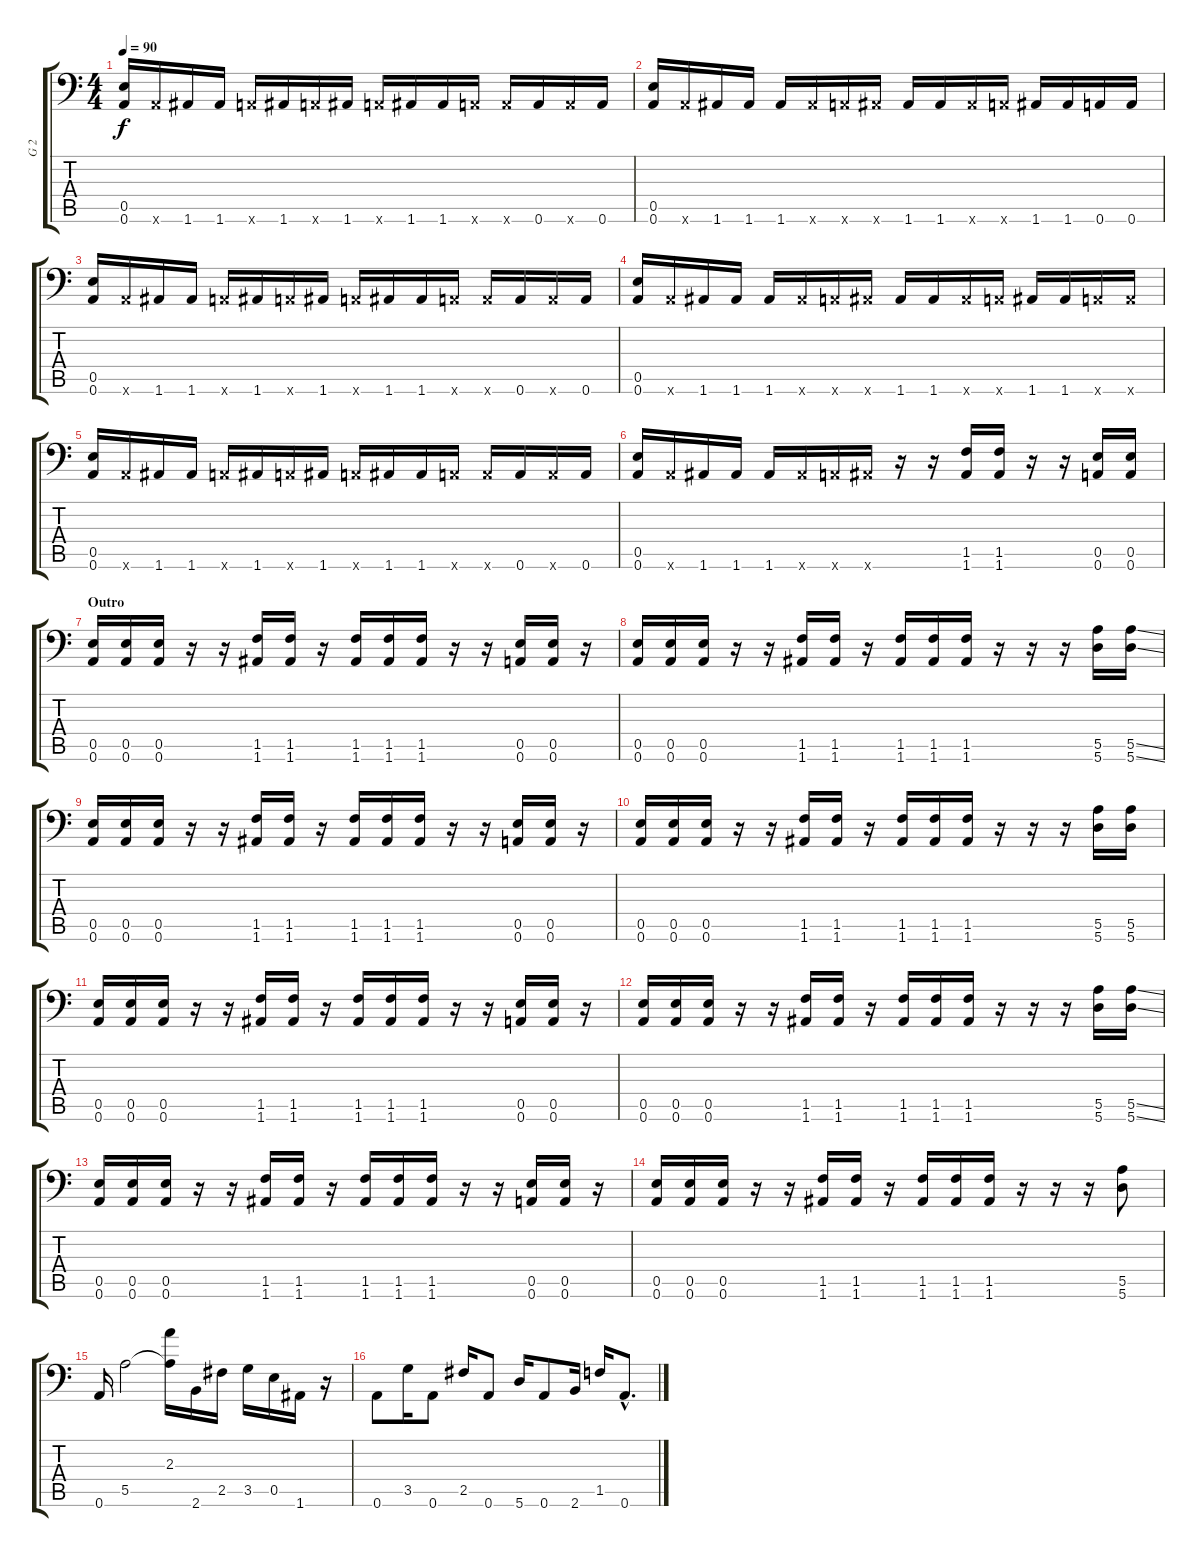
\track ("G 2" "G 2") {instrument overdrivenguitar}
\staff {score tabs}
\tuning (E4 B3 G3 A2 E2 A1) {hide}
\ts (4 4)
\tempo 90
\clef f4
\ks c
(0.5 0.6).16{dy f} 0.6{x}.16 1.6.16 1.6.16 0.6{x}.16 1.6.16 0.6{x}.16 1.6.16 0.6{x}.16 1.6.16 1.6.16 0.6{x}.16 0.6{x}.16 0.6.16 0.6{x}.16 0.6.16 |
(0.5 0.6).16 0.6{x}.16 1.6.16 1.6.16 1.6.16 1.6{x}.16 0.6{x}.16 1.6{x}.16 1.6.16 1.6.16 1.6{x}.16 0.6{x}.16 1.6.16 1.6.16 0.6.16 0.6.16 |
(0.5 0.6).16 0.6{x}.16 1.6.16 1.6.16 0.6{x}.16 1.6.16 0.6{x}.16 1.6.16 0.6{x}.16 1.6.16 1.6.16 0.6{x}.16 0.6{x}.16 0.6.16 0.6{x}.16 0.6.16 |
(0.5 0.6).16 0.6{x}.16 1.6.16 1.6.16 1.6.16 1.6{x}.16 0.6{x}.16 1.6{x}.16 1.6.16 1.6.16 1.6{x}.16 0.6{x}.16 1.6.16 1.6.16 0.6{x}.16 0.6{x}.16 |
(0.5 0.6).16 0.6{x}.16 1.6.16 1.6.16 0.6{x}.16 1.6.16 0.6{x}.16 1.6.16 0.6{x}.16 1.6.16 1.6.16 0.6{x}.16 0.6{x}.16 0.6.16 0.6{x}.16 0.6.16 |
(0.5 0.6).16 0.6{x}.16 1.6.16 1.6.16 1.6.16 1.6{x}.16 0.6{x}.16 1.6{x}.16 r.16 r.16 (1.5 1.6).16 (1.5 1.6).16 r.16 r.16 (0.5 0.6).16 (0.5 0.6).16 |
\section ("" "Outro")
(0.5 0.6).16 (0.5 0.6).16 (0.5 0.6).16 r.16 r.16 (1.5 1.6).16 (1.5 1.6).16 r.16 (1.5 1.6).16 (1.5 1.6).16 (1.5 1.6).16 r.16 r.16 (0.5 0.6).16 (0.5 0.6).16 r.16 |
(0.5 0.6).16 (0.5 0.6).16 (0.5 0.6).16 r.16 r.16 (1.5 1.6).16 (1.5 1.6).16 r.16 (1.5 1.6).16 (1.5 1.6).16 (1.5 1.6).16 r.16 r.16 r.16 (5.5 5.6).16 (5.5{ss} 5.6{ss}).16 |
(0.5 0.6).16 (0.5 0.6).16 (0.5 0.6).16 r.16 r.16 (1.5 1.6).16 (1.5 1.6).16 r.16 (1.5 1.6).16 (1.5 1.6).16 (1.5 1.6).16 r.16 r.16 (0.5 0.6).16 (0.5 0.6).16 r.16 |
(0.5 0.6).16 (0.5 0.6).16 (0.5 0.6).16 r.16 r.16 (1.5 1.6).16 (1.5 1.6).16 r.16 (1.5 1.6).16 (1.5 1.6).16 (1.5 1.6).16 r.16 r.16 r.16 (5.5 5.6).16 (5.5 5.6).16 |
(0.5 0.6).16 (0.5 0.6).16 (0.5 0.6).16 r.16 r.16 (1.5 1.6).16 (1.5 1.6).16 r.16 (1.5 1.6).16 (1.5 1.6).16 (1.5 1.6).16 r.16 r.16 (0.5 0.6).16 (0.5 0.6).16 r.16 |
(0.5 0.6).16 (0.5 0.6).16 (0.5 0.6).16 r.16 r.16 (1.5 1.6).16 (1.5 1.6).16 r.16 (1.5 1.6).16 (1.5 1.6).16 (1.5 1.6).16 r.16 r.16 r.16 (5.5 5.6).16 (5.5{ss} 5.6{ss}).16 |
(0.5 0.6).16 (0.5 0.6).16 (0.5 0.6).16 r.16 r.16 (1.5 1.6).16 (1.5 1.6).16 r.16 (1.5 1.6).16 (1.5 1.6).16 (1.5 1.6).16 r.16 r.16 (0.5 0.6).16 (0.5 0.6).16 r.16 |
(0.5 0.6).16 (0.5 0.6).16 (0.5 0.6).16 r.16 r.16 (1.5 1.6).16 (1.5 1.6).16 r.16 (1.5 1.6).16 (1.5 1.6).16 (1.5 1.6).16 r.16 r.16 r.16 (5.5 5.6).8 |
0.6.16 5.5.2 (2.3 5.5{t}).16 2.6.16 2.5.16 3.5.16 0.5.16 1.6.16 r.16 |
0.6.8 3.5.16 0.6.8 2.5.16 0.6.8 5.6.16 0.6.8 2.6.16 1.5.16 0.6{hac}.8{d}
